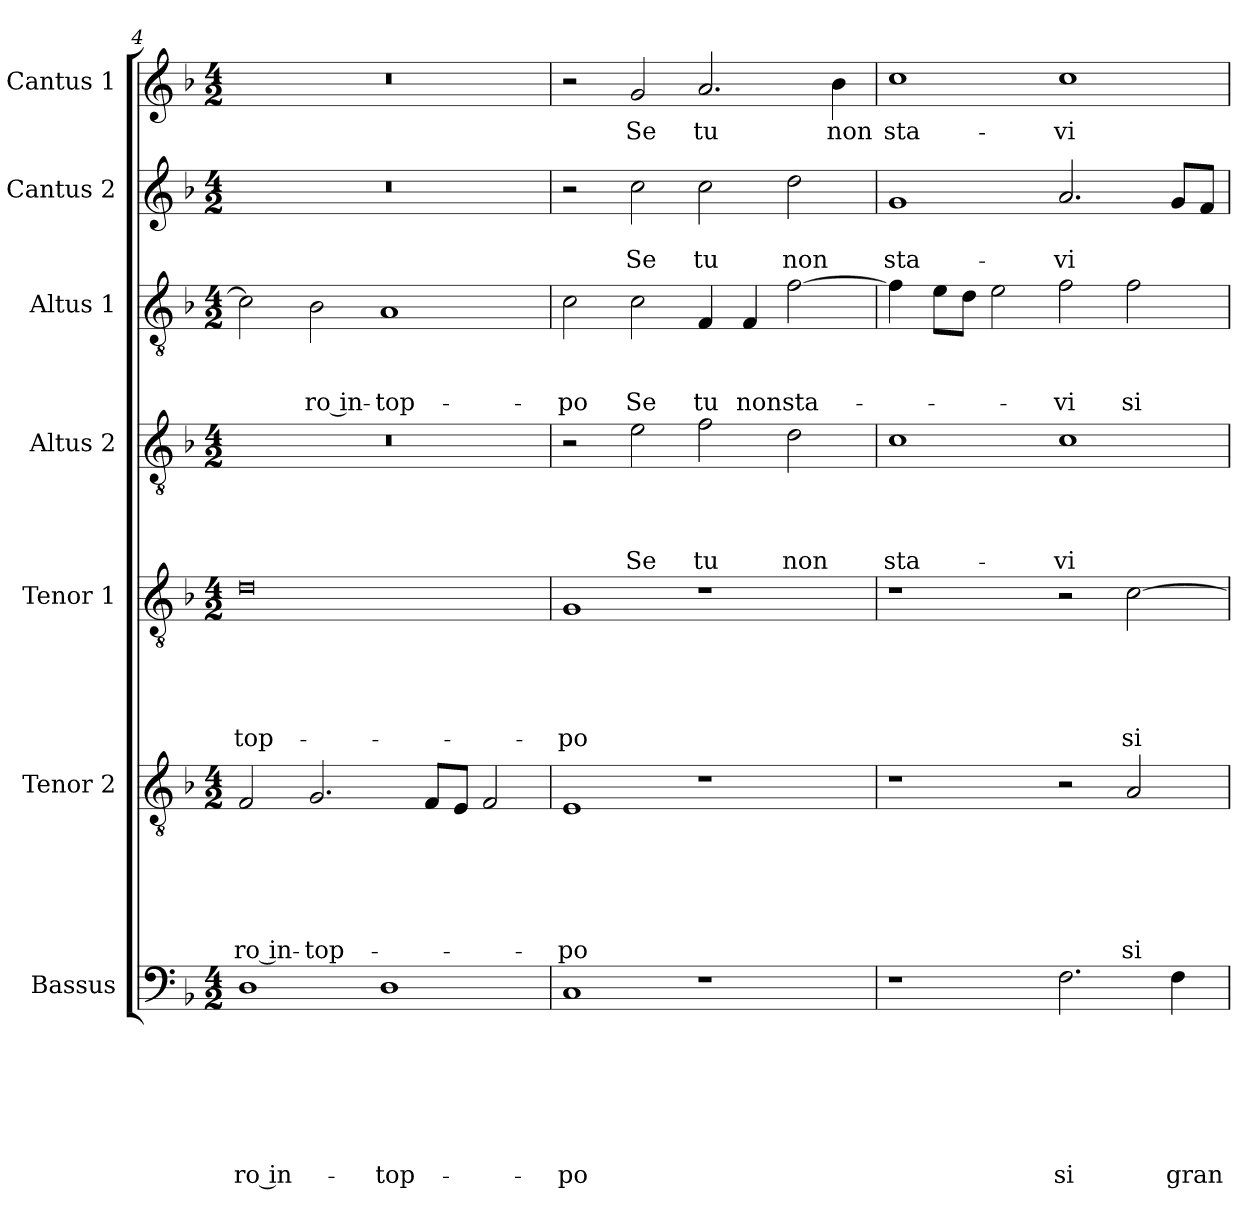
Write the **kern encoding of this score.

**kern	**text	**text	**text	**text	**text	**text	**text	**kern	**text	**text	**text	**text	**text	**text	**kern	**text	**text	**text	**text	**text	**kern	**text	**text	**text	**text	**kern	**text	**text	**text	**kern	**text	**text	**kern	**text
*part7	*part7	*part7	*part7	*part7	*part7	*part7	*part7	*part6	*part6	*part6	*part6	*part6	*part6	*part6	*part5	*part5	*part5	*part5	*part5	*part5	*part4	*part4	*part4	*part4	*part4	*part3	*part3	*part3	*part3	*part2	*part2	*part2	*part1	*part1
*staff7	*staff7	*staff7	*staff7	*staff7	*staff7	*staff7	*staff7	*staff6	*staff6	*staff6	*staff6	*staff6	*staff6	*staff6	*staff5	*staff5	*staff5	*staff5	*staff5	*staff5	*staff4	*staff4	*staff4	*staff4	*staff4	*staff3	*staff3	*staff3	*staff3	*staff2	*staff2	*staff2	*staff1	*staff1
*I"Bassus	*	*	*	*	*	*	*	*I"Tenor 2	*	*	*	*	*	*	*I"Tenor 1	*	*	*	*	*	*I"Altus 2	*	*	*	*	*I"Altus 1	*	*	*	*I"Cantus 2	*	*	*I"Cantus 1	*
*clefF4	*	*	*	*	*	*	*	*clefGv2	*	*	*	*	*	*	*clefGv2	*	*	*	*	*	*clefGv2	*	*	*	*	*clefGv2	*	*	*	*clefG2	*	*	*clefG2	*
*k[b-]	*	*	*	*	*	*	*	*k[b-]	*	*	*	*	*	*	*k[b-]	*	*	*	*	*	*k[b-]	*	*	*	*	*k[b-]	*	*	*	*k[b-]	*	*	*k[b-]	*
*d:	*	*	*	*	*	*	*	*d:	*	*	*	*	*	*	*d:	*	*	*	*	*	*d:	*	*	*	*	*d:	*	*	*	*d:	*	*	*d:	*
*M4/2	*	*	*	*	*	*	*	*M4/2	*	*	*	*	*	*	*M4/2	*	*	*	*	*	*M4/2	*	*	*	*	*M4/2	*	*	*	*M4/2	*	*	*M4/2	*
=4	=4	=4	=4	=4	=4	=4	=4	=4	=4	=4	=4	=4	=4	=4	=4	=4	=4	=4	=4	=4	=4	=4	=4	=4	=4	=4	=4	=4	=4	=4	=4	=4	=4	=4
!	!	!	!	!	!	!	!LO:LY:b	!	!	!	!	!	!	!LO:LY:b	!	!	!	!	!	!LO:LY:b	!	!	!	!	!	!	!	!	!	!	!	!	!	!
1D	.	.	.	.	.	.	-ro in-	2F/	.	.	.	.	.	-ro in-	0d	.	.	.	.	-top-	0r	.	.	.	.	2c\]	.	.	.	0r	.	.	0r	.
!	!	!	!	!	!	!	!	!	!	!	!	!	!	!LO:LY:b	!	!	!	!	!	!	!	!	!	!	!	!	!	!	!LO:LY:b	!	!	!	!	!
.	.	.	.	.	.	.	.	2.G/	.	.	.	.	.	-top-	.	.	.	.	.	.	.	.	.	.	.	2B-\	.	.	-ro in-	.	.	.	.	.
!	!	!	!	!	!	!	!LO:LY:b	!	!	!	!	!	!	!	!	!	!	!	!	!	!	!	!	!	!	!	!	!	!LO:LY:b	!	!	!	!	!
1D	.	.	.	.	.	.	-top-	.	.	.	.	.	.	.	.	.	.	.	.	.	.	.	.	.	.	1A	.	.	-top-	.	.	.	.	.
.	.	.	.	.	.	.	.	8F/L	.	.	.	.	.	.	.	.	.	.	.	.	.	.	.	.	.	.	.	.	.	.	.	.	.	.
.	.	.	.	.	.	.	.	8E/J	.	.	.	.	.	.	.	.	.	.	.	.	.	.	.	.	.	.	.	.	.	.	.	.	.	.
.	.	.	.	.	.	.	.	2F/	.	.	.	.	.	.	.	.	.	.	.	.	.	.	.	.	.	.	.	.	.	.	.	.	.	.
!!LO:LB:g=z
=5	=5	=5	=5	=5	=5	=5	=5	=5	=5	=5	=5	=5	=5	=5	=5	=5	=5	=5	=5	=5	=5	=5	=5	=5	=5	=5	=5	=5	=5	=5	=5	=5	=5	=5
!	!	!	!	!	!	!	!LO:LY:b	!	!	!	!	!	!	!LO:LY:b	!	!	!	!	!	!LO:LY:b	!	!	!	!	!	!	!	!	!LO:LY:b	!	!	!	!	!
1C	.	.	.	.	.	.	-po	1E	.	.	.	.	.	-po	1G	.	.	.	.	-po	2r	.	.	.	.	2c\	.	.	-po	2r	.	.	2r	.
!	!	!	!	!	!	!	!	!	!	!	!	!	!	!	!	!	!	!	!	!	!	!	!	!	!LO:LY:b	!	!	!	!LO:LY:b	!	!	!LO:LY:b	!	!LO:LY:b
.	.	.	.	.	.	.	.	.	.	.	.	.	.	.	.	.	.	.	.	.	2e\	.	.	.	Se	2c\	.	.	Se	2cc\	.	Se	2g/	Se
!	!	!	!	!	!	!	!	!	!	!	!	!	!	!	!	!	!	!	!	!	!	!	!	!	!LO:LY:b	!	!	!	!LO:LY:b	!	!	!LO:LY:b	!	!LO:LY:b
1r	.	.	.	.	.	.	.	1r	.	.	.	.	.	.	1r	.	.	.	.	.	2f\	.	.	.	tu	4F/	.	.	tu	2cc\	.	tu	2.a/	tu
!	!	!	!	!	!	!	!	!	!	!	!	!	!	!	!	!	!	!	!	!	!	!	!	!	!	!	!	!	!LO:LY:b	!	!	!	!	!
.	.	.	.	.	.	.	.	.	.	.	.	.	.	.	.	.	.	.	.	.	.	.	.	.	.	4F/	.	.	non	.	.	.	.	.
!	!	!	!	!	!	!	!	!	!	!	!	!	!	!	!	!	!	!	!	!	!	!	!	!	!LO:LY:b	!	!	!	!LO:LY:b	!	!	!LO:LY:b	!	!
.	.	.	.	.	.	.	.	.	.	.	.	.	.	.	.	.	.	.	.	.	2d\	.	.	.	non	[2f\	.	.	sta-	2dd\	.	non	.	.
!	!	!	!	!	!	!	!	!	!	!	!	!	!	!	!	!	!	!	!	!	!	!	!	!	!	!	!	!	!	!	!	!	!	!LO:LY:b
.	.	.	.	.	.	.	.	.	.	.	.	.	.	.	.	.	.	.	.	.	.	.	.	.	.	.	.	.	.	.	.	.	4b-\	non
=6	=6	=6	=6	=6	=6	=6	=6	=6	=6	=6	=6	=6	=6	=6	=6	=6	=6	=6	=6	=6	=6	=6	=6	=6	=6	=6	=6	=6	=6	=6	=6	=6	=6	=6
!	!	!	!	!	!	!	!	!	!	!	!	!	!	!	!	!	!	!	!	!	!	!	!	!	!LO:LY:b	!	!	!	!	!	!	!LO:LY:b	!	!LO:LY:b
1r	.	.	.	.	.	.	.	1r	.	.	.	.	.	.	1r	.	.	.	.	.	1c	.	.	.	sta-	4f\]	.	.	.	1g	.	sta-	1cc	sta-
.	.	.	.	.	.	.	.	.	.	.	.	.	.	.	.	.	.	.	.	.	.	.	.	.	.	8e\L	.	.	.	.	.	.	.	.
.	.	.	.	.	.	.	.	.	.	.	.	.	.	.	.	.	.	.	.	.	.	.	.	.	.	8d\J	.	.	.	.	.	.	.	.
.	.	.	.	.	.	.	.	.	.	.	.	.	.	.	.	.	.	.	.	.	.	.	.	.	.	2e\	.	.	.	.	.	.	.	.
!	!	!	!	!	!	!	!LO:LY:b	!	!	!	!	!	!	!	!	!	!	!	!	!	!	!	!	!	!LO:LY:b	!	!	!	!LO:LY:b	!	!	!LO:LY:b	!	!LO:LY:b
2.F\	.	.	.	.	.	.	si	2r	.	.	.	.	.	.	2r	.	.	.	.	.	1c	.	.	.	-vi	2f\	.	.	-vi	2.a/	.	-vi	1cc	-vi
!	!	!	!	!	!	!	!	!	!	!	!	!	!	!LO:LY:b	!	!	!	!	!	!LO:LY:b	!	!	!	!	!	!	!	!	!LO:LY:b	!	!	!	!	!
.	.	.	.	.	.	.	.	2A/	.	.	.	.	.	si	[2c\	.	.	.	.	si	.	.	.	.	.	2f\	.	.	si	.	.	.	.	.
!	!	!	!	!	!	!	!LO:LY:b	!	!	!	!	!	!	!	!	!	!	!	!	!	!	!	!	!	!	!	!	!	!	!	!	!	!	!
4F\	.	.	.	.	.	.	gran	.	.	.	.	.	.	.	.	.	.	.	.	.	.	.	.	.	.	.	.	.	.	8g/L	.	.	.	.
.	.	.	.	.	.	.	.	.	.	.	.	.	.	.	.	.	.	.	.	.	.	.	.	.	.	.	.	.	.	8f/J	.	.	.	.
=	=	=	=	=	=	=	=	=	=	=	=	=	=	=	=	=	=	=	=	=	=	=	=	=	=	=	=	=	=	=	=	=	=	=
*-	*-	*-	*-	*-	*-	*-	*-	*-	*-	*-	*-	*-	*-	*-	*-	*-	*-	*-	*-	*-	*-	*-	*-	*-	*-	*-	*-	*-	*-	*-	*-	*-	*-	*-
